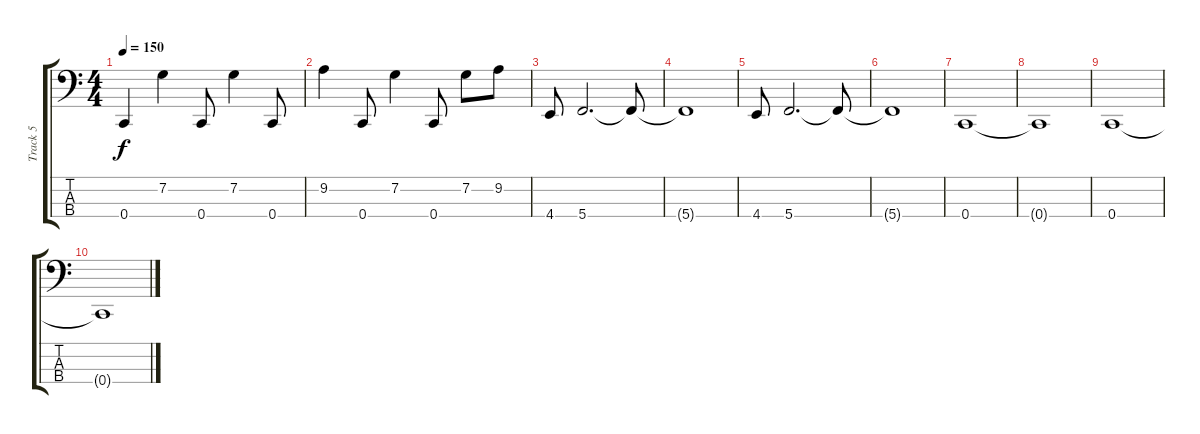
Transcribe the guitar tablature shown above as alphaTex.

\track ("Track 5" "Track 5") {instrument electricbassfinger}
\staff {score tabs}
\tuning (F2 C2 G1 C1) {hide}
\ts (4 4)
\tempo 150
\clef f4
\ks c
0.4.4{dy f} 7.2.4 0.4.8 7.2.4 0.4.8 |
9.2.4 0.4.8 7.2.4 0.4.8 7.2.8 9.2.8 |
4.4.8 5.4.2{d} 5.4{t}.8 |
5.4{t}.1 |
4.4.8 5.4.2{d} 5.4{t}.8 |
5.4{t}.1 |
0.4.1 |
0.4{t}.1 |
0.4.1 |
0.4{t}.1
